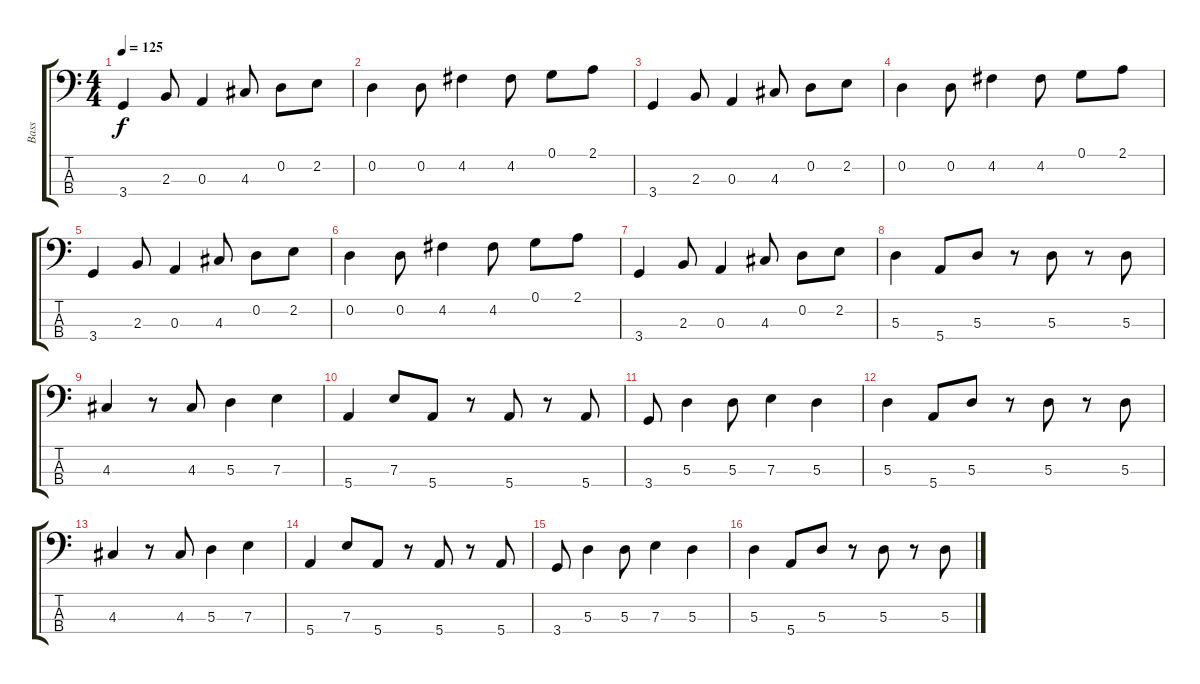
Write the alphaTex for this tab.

\track ("Bass" "Bass") {instrument electricbassfinger}
\staff {score tabs}
\tuning (G2 D2 A1 E1) {hide}
\ts (4 4)
\tempo 125
\clef f4
\ks c
3.4.4{dy f} 2.3.8 0.3.4 4.3.8 0.2.8 2.2.8 |
0.2.4 0.2.8 4.2.4 4.2.8 0.1.8 2.1.8 |
3.4.4 2.3.8 0.3.4 4.3.8 0.2.8 2.2.8 |
0.2.4 0.2.8 4.2.4 4.2.8 0.1.8 2.1.8 |
3.4.4 2.3.8 0.3.4 4.3.8 0.2.8 2.2.8 |
0.2.4 0.2.8 4.2.4 4.2.8 0.1.8 2.1.8 |
3.4.4 2.3.8 0.3.4 4.3.8 0.2.8 2.2.8 |
5.3.4 5.4.8 5.3.8 r.8 5.3.8 r.8 5.3.8 |
4.3.4 r.8 4.3.8 5.3.4 7.3.4 |
5.4.4 7.3.8 5.4.8 r.8 5.4.8 r.8 5.4.8 |
3.4.8 5.3.4 5.3.8 7.3.4 5.3.4 |
5.3.4 5.4.8 5.3.8 r.8 5.3.8 r.8 5.3.8 |
4.3.4 r.8 4.3.8 5.3.4 7.3.4 |
5.4.4 7.3.8 5.4.8 r.8 5.4.8 r.8 5.4.8 |
3.4.8 5.3.4 5.3.8 7.3.4 5.3.4 |
5.3.4 5.4.8 5.3.8 r.8 5.3.8 r.8 5.3.8
